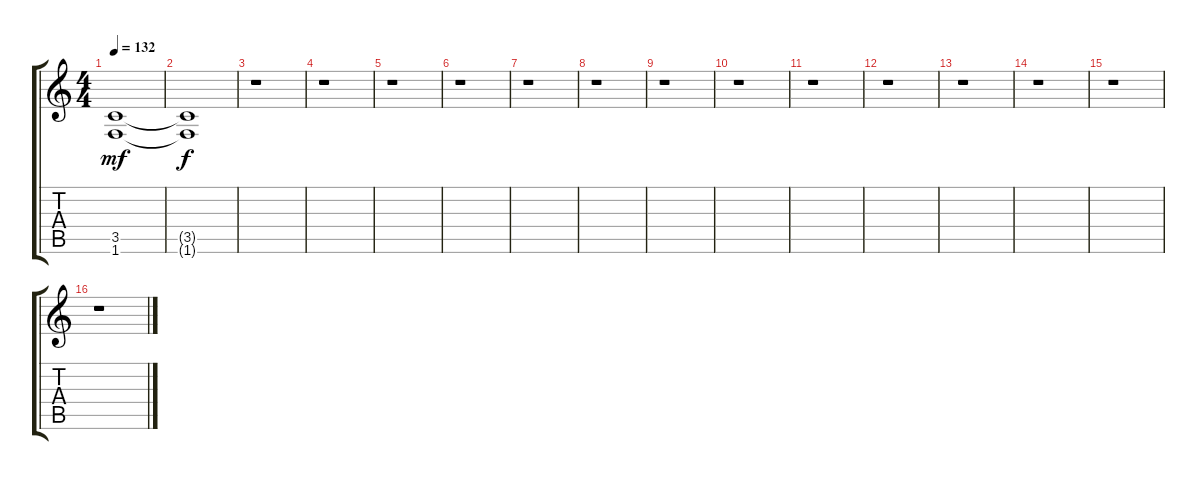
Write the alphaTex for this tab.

\track "" {instrument distortionguitar}
\staff {score tabs}
\tuning (E4 B3 G3 D3 A2 E2) {hide}
\ts (4 4)
\tempo 132
\clef g2
\ks c
(3.5 1.6).1{dy mf} |
(3.5{t} 1.6{t}).1{dy f} |
r.1 |
r.1 |
r.1 |
r.1 |
r.1 |
r.1 |
r.1 |
r.1 |
r.1 |
r.1 |
r.1 |
r.1 |
r.1 |
r.1
